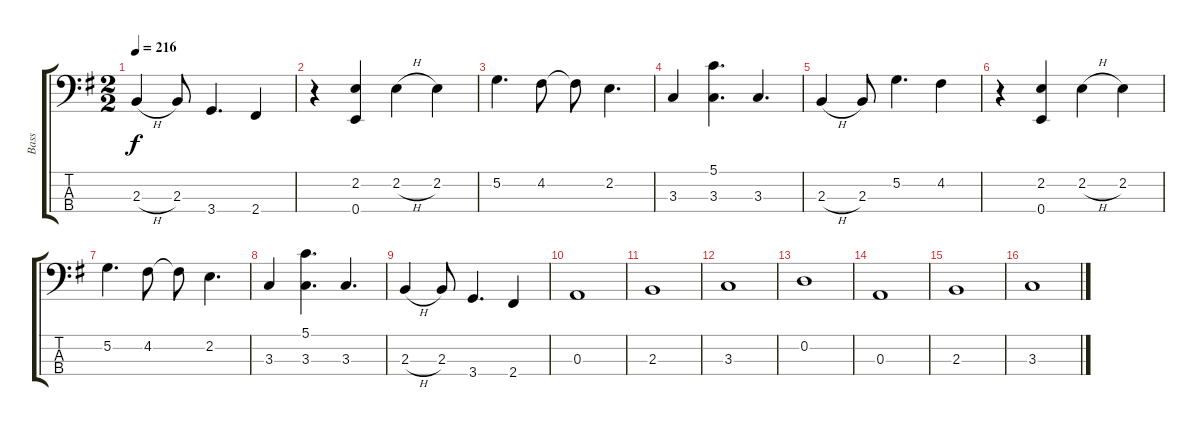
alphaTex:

\track ("Bass" "Bass") {instrument electricbassfinger}
\staff {score tabs}
\tuning (G2 D2 A1 E1) {hide}
\ts (2 2)
\tempo 216
\clef f4
\ks eminor
2.3{h}.4{dy f} 2.3.8 3.4.4{d} 2.4.4 |
r.4 (2.2 0.4).4 2.2{h}.4 2.2.4 |
5.2.4{d} 4.2.8 4.2{t}.8 2.2.4{d} |
3.3.4 (5.1 3.3).4{d} 3.3.4{d} |
2.3{h}.4 2.3.8 5.2.4{d} 4.2.4 |
r.4 (2.2 0.4).4 2.2{h}.4 2.2.4 |
5.2.4{d} 4.2.8 4.2{t}.8 2.2.4{d} |
3.3.4 (5.1 3.3).4{d} 3.3.4{d} |
2.3{h}.4 2.3.8 3.4.4{d} 2.4.4 |
0.3.1 |
2.3.1 |
3.3.1 |
0.2.1 |
0.3.1 |
2.3.1 |
3.3.1
